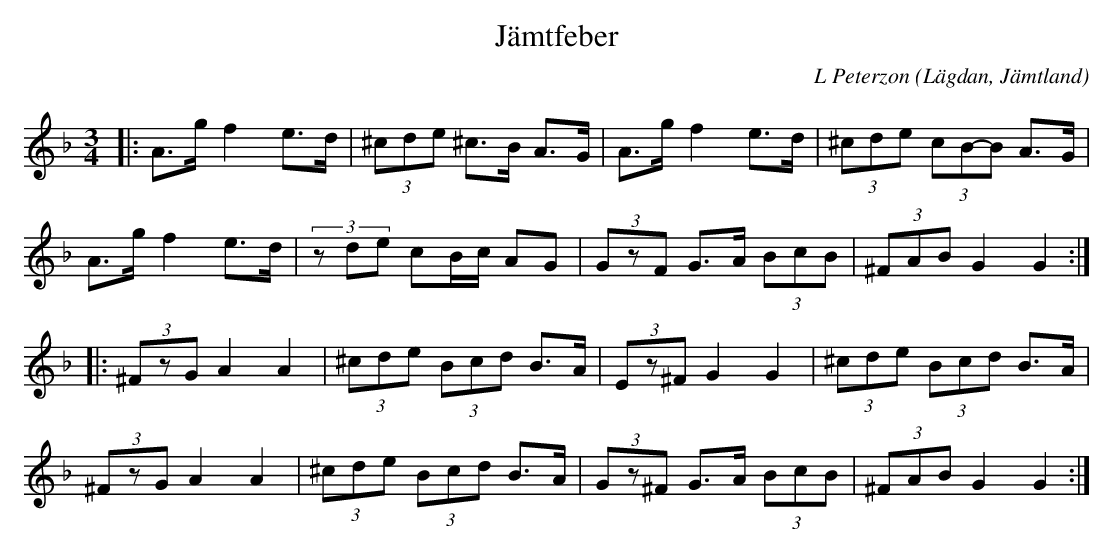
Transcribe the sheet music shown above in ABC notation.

X:1
T:Jämtfeber
C: L Peterzon
O:Lägdan, Jämtland
M:3/4
L:1/8
K:Dm
|: A>g f2 e>d|(3^cde ^c>B A>G|A>g f2 e>d|(3^cde (3cB-B A>G|
A>g f2 e>d|(3zde cB/c/ AG|(3GzF G>A (3BcB|(3^FAB G2 G2:|
|:(3^FzG A2 A2|(3^cde (3Bcd B>A|(3Ez^F G2 G2|(3^cde (3Bcd B>A|
(3^FzG A2 A2|(3^cde (3Bcd B>A| (3Gz^F G>A (3BcB|(3^FAB G2 G2:|
